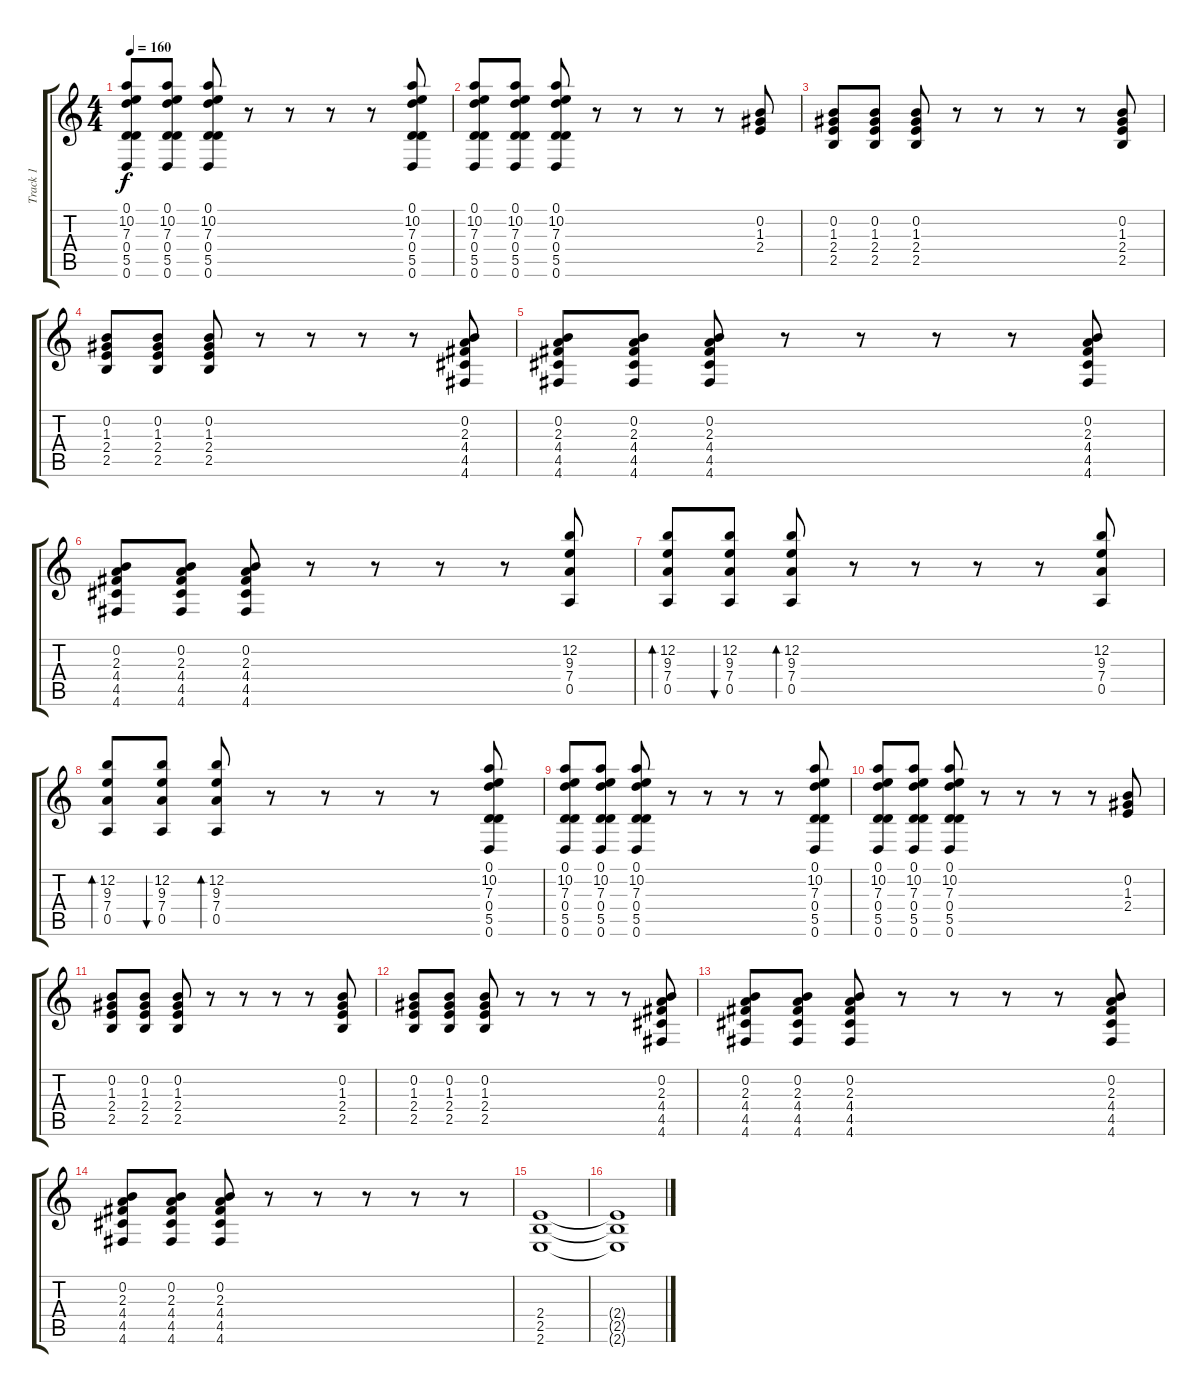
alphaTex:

\track ("Track 1" "Track 1") {instrument distortionguitar}
\staff {score tabs}
\tuning (E4 B3 G3 D3 A2 D2) {hide}
\ts (4 4)
\tempo 160
\clef g2
\ks c
(0.1 10.2 7.3 0.4 5.5 0.6).8{dy f} (0.1 10.2 7.3 0.4 5.5 0.6).8 (0.1 10.2 7.3 0.4 5.5 0.6).8 r.8 r.8 r.8 r.8 (0.1 10.2 7.3 0.4 5.5 0.6).8 |
(0.1 10.2 7.3 0.4 5.5 0.6).8 (0.1 10.2 7.3 0.4 5.5 0.6).8 (0.1 10.2 7.3 0.4 5.5 0.6).8 r.8 r.8 r.8 r.8 (0.2 1.3 2.4).8 |
(0.2 1.3 2.4 2.5).8 (0.2 1.3 2.4 2.5).8 (0.2 1.3 2.4 2.5).8 r.8 r.8 r.8 r.8 (0.2 1.3 2.4 2.5).8 |
(0.2 1.3 2.4 2.5).8 (0.2 1.3 2.4 2.5).8 (0.2 1.3 2.4 2.5).8 r.8 r.8 r.8 r.8 (0.2 2.3 4.4 4.5 4.6).8 |
(0.2 2.3 4.4 4.5 4.6).8 (0.2 2.3 4.4 4.5 4.6).8 (0.2 2.3 4.4 4.5 4.6).8 r.8 r.8 r.8 r.8 (0.2 2.3 4.4 4.5 4.6).8 |
(0.2 2.3 4.4 4.5 4.6).8 (0.2 2.3 4.4 4.5 4.6).8 (0.2 2.3 4.4 4.5 4.6).8 r.8 r.8 r.8 r.8 (12.2 9.3 7.4 0.5).8 |
(12.2 9.3 7.4 0.5).8{bd 60} (12.2 9.3 7.4 0.5).8{bu 60} (12.2 9.3 7.4 0.5).8{bd 60} r.8 r.8 r.8 r.8 (12.2 9.3 7.4 0.5).8 |
(12.2 9.3 7.4 0.5).8{bd 60} (12.2 9.3 7.4 0.5).8{bu 60} (12.2 9.3 7.4 0.5).8{bd 60} r.8 r.8 r.8 r.8 (0.1 10.2 7.3 0.4 5.5 0.6).8 |
(0.1 10.2 7.3 0.4 5.5 0.6).8 (0.1 10.2 7.3 0.4 5.5 0.6).8 (0.1 10.2 7.3 0.4 5.5 0.6).8 r.8 r.8 r.8 r.8 (0.1 10.2 7.3 0.4 5.5 0.6).8 |
(0.1 10.2 7.3 0.4 5.5 0.6).8 (0.1 10.2 7.3 0.4 5.5 0.6).8 (0.1 10.2 7.3 0.4 5.5 0.6).8 r.8 r.8 r.8 r.8 (0.2 1.3 2.4).8 |
(0.2 1.3 2.4 2.5).8 (0.2 1.3 2.4 2.5).8 (0.2 1.3 2.4 2.5).8 r.8 r.8 r.8 r.8 (0.2 1.3 2.4 2.5).8 |
(0.2 1.3 2.4 2.5).8 (0.2 1.3 2.4 2.5).8 (0.2 1.3 2.4 2.5).8 r.8 r.8 r.8 r.8 (0.2 2.3 4.4 4.5 4.6).8 |
(0.2 2.3 4.4 4.5 4.6).8 (0.2 2.3 4.4 4.5 4.6).8 (0.2 2.3 4.4 4.5 4.6).8 r.8 r.8 r.8 r.8 (0.2 2.3 4.4 4.5 4.6).8 |
(0.2 2.3 4.4 4.5 4.6).8 (0.2 2.3 4.4 4.5 4.6).8 (0.2 2.3 4.4 4.5 4.6).8 r.8 r.8 r.8 r.8 r.8 |
(2.4 2.5 2.6).1 |
(2.4{t} 2.5{t} 2.6{t}).1
